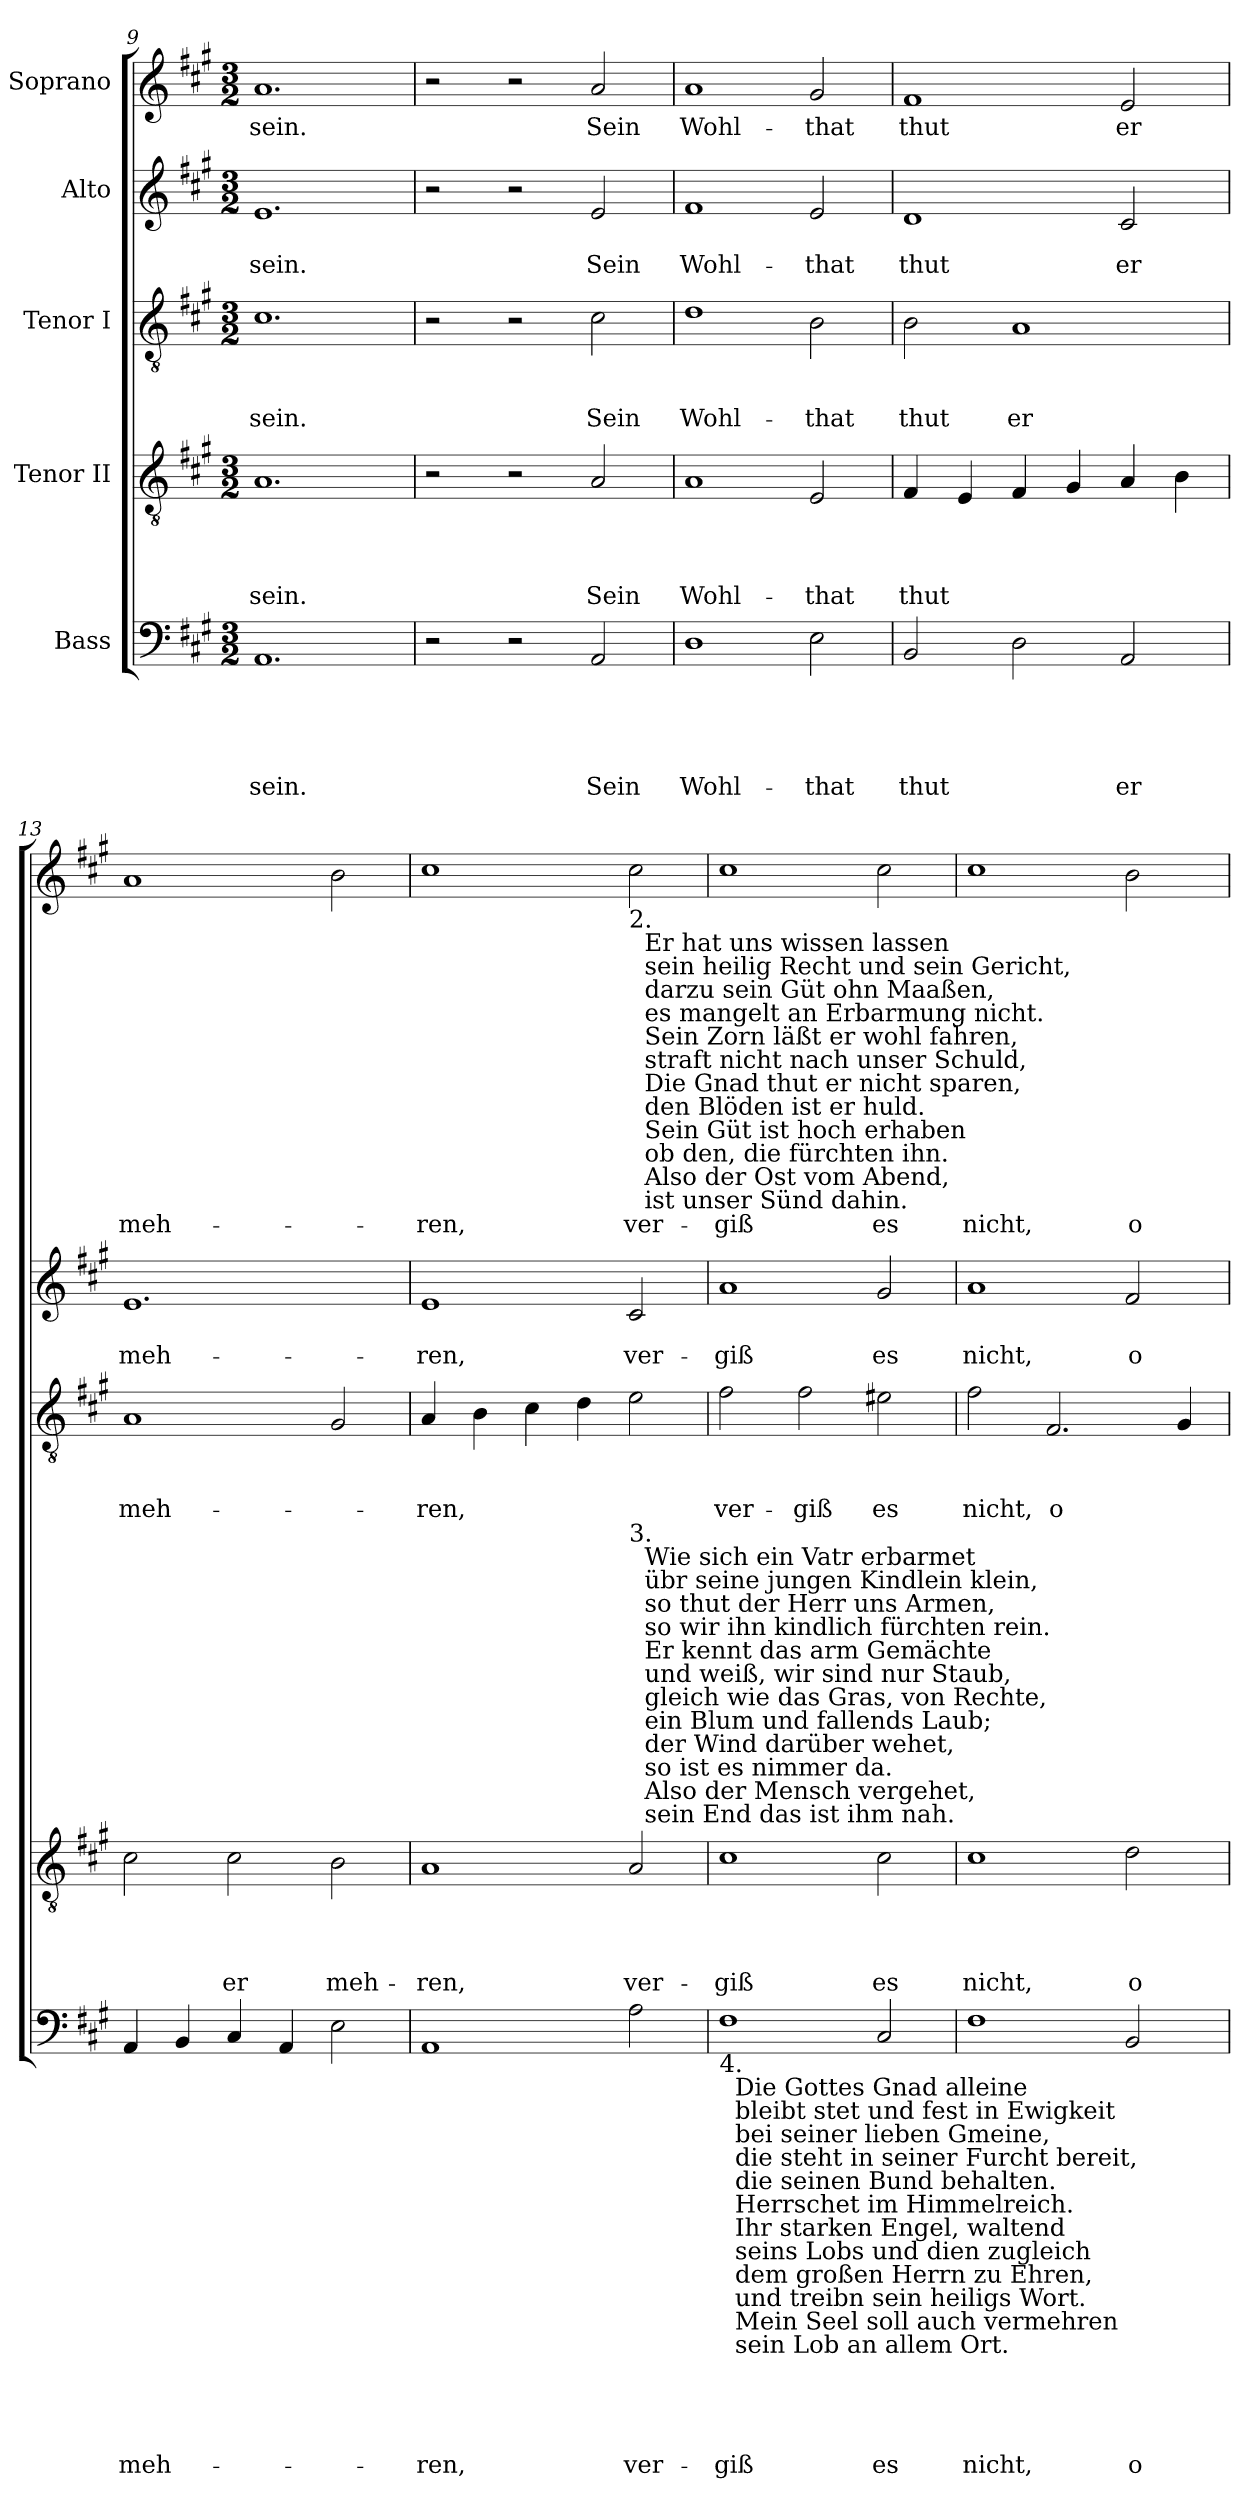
**kern	**text	**text	**text	**text	**text	**kern	**text	**text	**text	**text	**kern	**text	**text	**text	**kern	**text	**text	**kern	**text
*part5	*part5	*part5	*part5	*part5	*part5	*part4	*part4	*part4	*part4	*part4	*part3	*part3	*part3	*part3	*part2	*part2	*part2	*part1	*part1
*staff5	*staff5	*staff5	*staff5	*staff5	*staff5	*staff4	*staff4	*staff4	*staff4	*staff4	*staff3	*staff3	*staff3	*staff3	*staff2	*staff2	*staff2	*staff1	*staff1
*I"Bass	*	*	*	*	*	*I"Tenor II	*	*	*	*	*I"Tenor I	*	*	*	*I"Alto	*	*	*I"Soprano	*
*clefF4	*	*	*	*	*	*clefGv2	*	*	*	*	*clefGv2	*	*	*	*clefG2	*	*	*clefG2	*
*k[f#c#g#]	*	*	*	*	*	*k[f#c#g#]	*	*	*	*	*k[f#c#g#]	*	*	*	*k[f#c#g#]	*	*	*k[f#c#g#]	*
*A:	*	*	*	*	*	*A:	*	*	*	*	*A:	*	*	*	*A:	*	*	*A:	*
*M3/2	*	*	*	*	*	*M3/2	*	*	*	*	*M3/2	*	*	*	*M3/2	*	*	*M3/2	*
=9	=9	=9	=9	=9	=9	=9	=9	=9	=9	=9	=9	=9	=9	=9	=9	=9	=9	=9	=9
!	!	!	!	!	!LO:LY:b	!	!	!	!	!LO:LY:b	!	!	!	!LO:LY:b	!	!	!LO:LY:b	!	!LO:LY:b
1.AA	.	.	.	.	sein.	1.A	.	.	.	sein.	1.c#	.	.	sein.	1.e	.	sein.	1.a	sein.
=10	=10	=10	=10	=10	=10	=10	=10	=10	=10	=10	=10	=10	=10	=10	=10	=10	=10	=10	=10
2r	.	.	.	.	.	2r	.	.	.	.	2r	.	.	.	2r	.	.	2r	.
2r	.	.	.	.	.	2r	.	.	.	.	2r	.	.	.	2r	.	.	2r	.
!	!	!	!	!	!LO:LY:b	!	!	!	!	!LO:LY:b	!	!	!	!LO:LY:b	!	!	!LO:LY:b	!	!LO:LY:b
2AA/	.	.	.	.	Sein	2A/	.	.	.	Sein	2c#\	.	.	Sein	2e/	.	Sein	2a/	Sein
=11	=11	=11	=11	=11	=11	=11	=11	=11	=11	=11	=11	=11	=11	=11	=11	=11	=11	=11	=11
!	!	!	!	!	!LO:LY:b	!	!	!	!	!LO:LY:b	!	!	!	!LO:LY:b	!	!	!LO:LY:b	!	!LO:LY:b
1D	.	.	.	.	Wohl-	1A	.	.	.	Wohl-	1d	.	.	Wohl-	1f#	.	Wohl-	1a	Wohl-
!	!	!	!	!	!LO:LY:b	!	!	!	!	!LO:LY:b	!	!	!	!LO:LY:b	!	!	!LO:LY:b	!	!LO:LY:b
2E\	.	.	.	.	-that	2E/	.	.	.	-that	2B\	.	.	-that	2e/	.	-that	2g#/	-that
=12	=12	=12	=12	=12	=12	=12	=12	=12	=12	=12	=12	=12	=12	=12	=12	=12	=12	=12	=12
!	!	!	!	!	!LO:LY:b	!	!	!	!	!LO:LY:b	!	!	!	!LO:LY:b	!	!	!LO:LY:b	!	!LO:LY:b
2BB/	.	.	.	.	thut	4F#/	.	.	.	thut	2B\	.	.	thut	1d	.	thut	1f#	thut
.	.	.	.	.	.	4E/	.	.	.	.	.	.	.	.	.	.	.	.	.
!	!	!	!	!	!	!	!	!	!	!	!	!	!	!LO:LY:b	!	!	!	!	!
2D\	.	.	.	.	.	4F#/	.	.	.	.	1A	.	.	er	.	.	.	.	.
.	.	.	.	.	.	4G#/	.	.	.	.	.	.	.	.	.	.	.	.	.
!	!	!	!	!	!LO:LY:b	!	!	!	!	!	!	!	!	!	!	!	!LO:LY:b	!	!LO:LY:b
2AA/	.	.	.	.	er	4A/	.	.	.	.	.	.	.	.	2c#/	.	er	2e/	er
.	.	.	.	.	.	4B\	.	.	.	.	.	.	.	.	.	.	.	.	.
=13	=13	=13	=13	=13	=13	=13	=13	=13	=13	=13	=13	=13	=13	=13	=13	=13	=13	=13	=13
!	!	!	!	!	!LO:LY:b	!	!	!	!	!	!	!	!	!LO:LY:b	!	!	!LO:LY:b	!	!LO:LY:b
4AA/	.	.	.	.	meh-	2c#\	.	.	.	.	1A	.	.	meh-	1.e	.	meh-	1a	meh-
4BB/	.	.	.	.	.	.	.	.	.	.	.	.	.	.	.	.	.	.	.
!	!	!	!	!	!	!	!	!	!	!LO:LY:b	!	!	!	!	!	!	!	!	!
4C#/	.	.	.	.	.	2c#\	.	.	.	er	.	.	.	.	.	.	.	.	.
4AA/	.	.	.	.	.	.	.	.	.	.	.	.	.	.	.	.	.	.	.
!	!	!	!	!	!	!	!	!	!	!LO:LY:b	!	!	!	!	!	!	!	!	!
2E\	.	.	.	.	.	2B\	.	.	.	meh-	2G#/	.	.	.	.	.	.	2b\	.
!!LO:PB:g=z
=14	=14	=14	=14	=14	=14	=14	=14	=14	=14	=14	=14	=14	=14	=14	=14	=14	=14	=14	=14
!	!	!	!	!	!LO:LY:b	!	!	!	!	!LO:LY:b	!	!	!	!LO:LY:b	!	!	!LO:LY:b	!	!LO:LY:b
1AA	.	.	.	.	-ren,	1A	.	.	.	-ren,	4A/	.	.	-ren,	1e	.	-ren,	1cc#	-ren,
.	.	.	.	.	.	.	.	.	.	.	4B\	.	.	.	.	.	.	.	.
.	.	.	.	.	.	.	.	.	.	.	4c#\	.	.	.	.	.	.	.	.
.	.	.	.	.	.	.	.	.	.	.	4d\	.	.	.	.	.	.	.	.
!	!	!	!	!	!	!	!	!	!	!	!	!	!	!	!	!	!	!LO:TX:b:t=2.\n     Er hat uns wissen lassen\n     sein heilig Recht und sein Gericht,\n     darzu sein Güt ohn Maaßen,\n     es mangelt an Erbarmung nicht.\n     Sein Zorn läßt er wohl fahren,\n     straft nicht nach unser Schuld,\n     Die Gnad thut er nicht sparen,\n     den Blöden ist er huld.\n     Sein Güt ist hoch erhaben\n     ob den, die fürchten ihn.\n     Also der Ost vom Abend,\n     ist unser Sünd dahin.	!
!	!	!	!	!	!	!LO:TX:a:t=3.\n     Wie sich ein Vatr erbarmet\n     übr seine jungen Kindlein klein,\n     so thut der Herr uns Armen,\n     so wir ihn kindlich fürchten rein.\n     Er kennt das arm Gemächte\n     und weiß, wir sind nur Staub,\n     gleich wie das Gras, von Rechte,\n     ein Blum und fallends Laub;\n     der Wind darüber wehet,\n     so ist es nimmer da.\n     Also der Mensch vergehet,\n     sein End das ist ihm nah.	!	!	!	!	!	!	!	!	!	!	!	!	!
!	!	!	!	!	!LO:LY:b	!	!	!	!	!LO:LY:b	!	!	!	!	!	!	!LO:LY:b	!	!LO:LY:b
2A\	.	.	.	.	ver-	2A/	.	.	.	ver-	2e\	.	.	.	2c#/	.	ver-	2cc#\	ver-
=15	=15	=15	=15	=15	=15	=15	=15	=15	=15	=15	=15	=15	=15	=15	=15	=15	=15	=15	=15
!LO:TX:b:t=4.\n     Die Gottes Gnad alleine\n     bleibt stet und fest in Ewigkeit\n     bei seiner lieben Gmeine,\n     die steht in seiner Furcht bereit,\n     die seinen Bund behalten.\n     Herrschet im Himmelreich.\n     Ihr starken Engel, waltend\n     seins Lobs und dien zugleich\n     dem großen Herrn zu Ehren,\n     und treibn sein heiligs Wort.\n     Mein Seel soll auch vermehren\n     sein Lob an allem Ort.	!	!	!	!	!	!	!	!	!	!	!	!	!	!	!	!	!	!	!
!	!	!	!	!	!LO:LY:b	!	!	!	!	!LO:LY:b	!	!	!	!LO:LY:b	!	!	!LO:LY:b	!	!LO:LY:b
1F#	.	.	.	.	-giß	1c#	.	.	.	-giß	2f#\	.	.	ver-	1a	.	-giß	1cc#	-giß
!	!	!	!	!	!	!	!	!	!	!	!	!	!	!LO:LY:b	!	!	!	!	!
.	.	.	.	.	.	.	.	.	.	.	2f#\	.	.	-giß	.	.	.	.	.
!	!	!	!	!	!LO:LY:b	!	!	!	!	!LO:LY:b	!	!	!	!LO:LY:b	!	!	!LO:LY:b	!	!LO:LY:b
2C#/	.	.	.	.	es	2c#\	.	.	.	es	2e#X\	.	.	es	2g#/	.	es	2cc#\	es
=16	=16	=16	=16	=16	=16	=16	=16	=16	=16	=16	=16	=16	=16	=16	=16	=16	=16	=16	=16
!	!	!	!	!	!LO:LY:b	!	!	!	!	!LO:LY:b	!	!	!	!LO:LY:b	!	!	!LO:LY:b	!	!LO:LY:b
1F#	.	.	.	.	nicht,	1c#	.	.	.	nicht,	2f#\	.	.	nicht,	1a	.	nicht,	1cc#	nicht,
!	!	!	!	!	!	!	!	!	!	!	!	!	!	!LO:LY:b	!	!	!	!	!
.	.	.	.	.	.	.	.	.	.	.	2.F#/	.	.	o	.	.	.	.	.
!	!	!	!	!	!LO:LY:b	!	!	!	!	!LO:LY:b	!	!	!	!	!	!	!LO:LY:b	!	!LO:LY:b
2BB/	.	.	.	.	o	2d\	.	.	.	o	.	.	.	.	2f#/	.	o	2b\	o
.	.	.	.	.	.	.	.	.	.	.	4G#/	.	.	.	.	.	.	.	.
=	=	=	=	=	=	=	=	=	=	=	=	=	=	=	=	=	=	=	=
*-	*-	*-	*-	*-	*-	*-	*-	*-	*-	*-	*-	*-	*-	*-	*-	*-	*-	*-	*-
